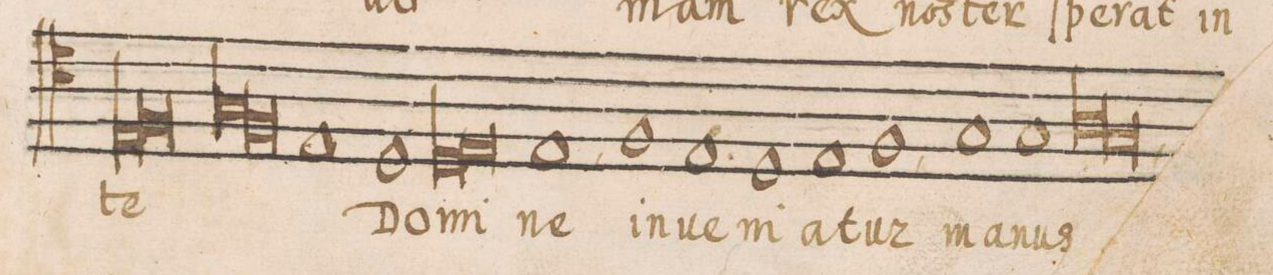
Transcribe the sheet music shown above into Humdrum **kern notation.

**kern	**text
*I"TENOR	*
*clefC4	*
*k[]	*
*met(C|)	*
*M2/1	*
*lig	*
1E	te
=10-	=10-
1F	.
*Xlig	*
*lig	*
1G	.
=11-	=11-
1F	.
*Xlig	*
1E	.
=12-	=12-
1D	Do-
*lig	*
1D	-mi-
=13-	=13-
1E	.
*Xlig	*
1E,	-ne
=14-	=14-
1F	in-
1E	-ue-
=15-	=15-
1D	-ni-
1E	-a-
=16-	=16-
1F,	-tur
1G	ma-
=17-	=17-
1G	-nus
*lig	*
1A	.
=18-	=18-
1G,	.
*-	*-
